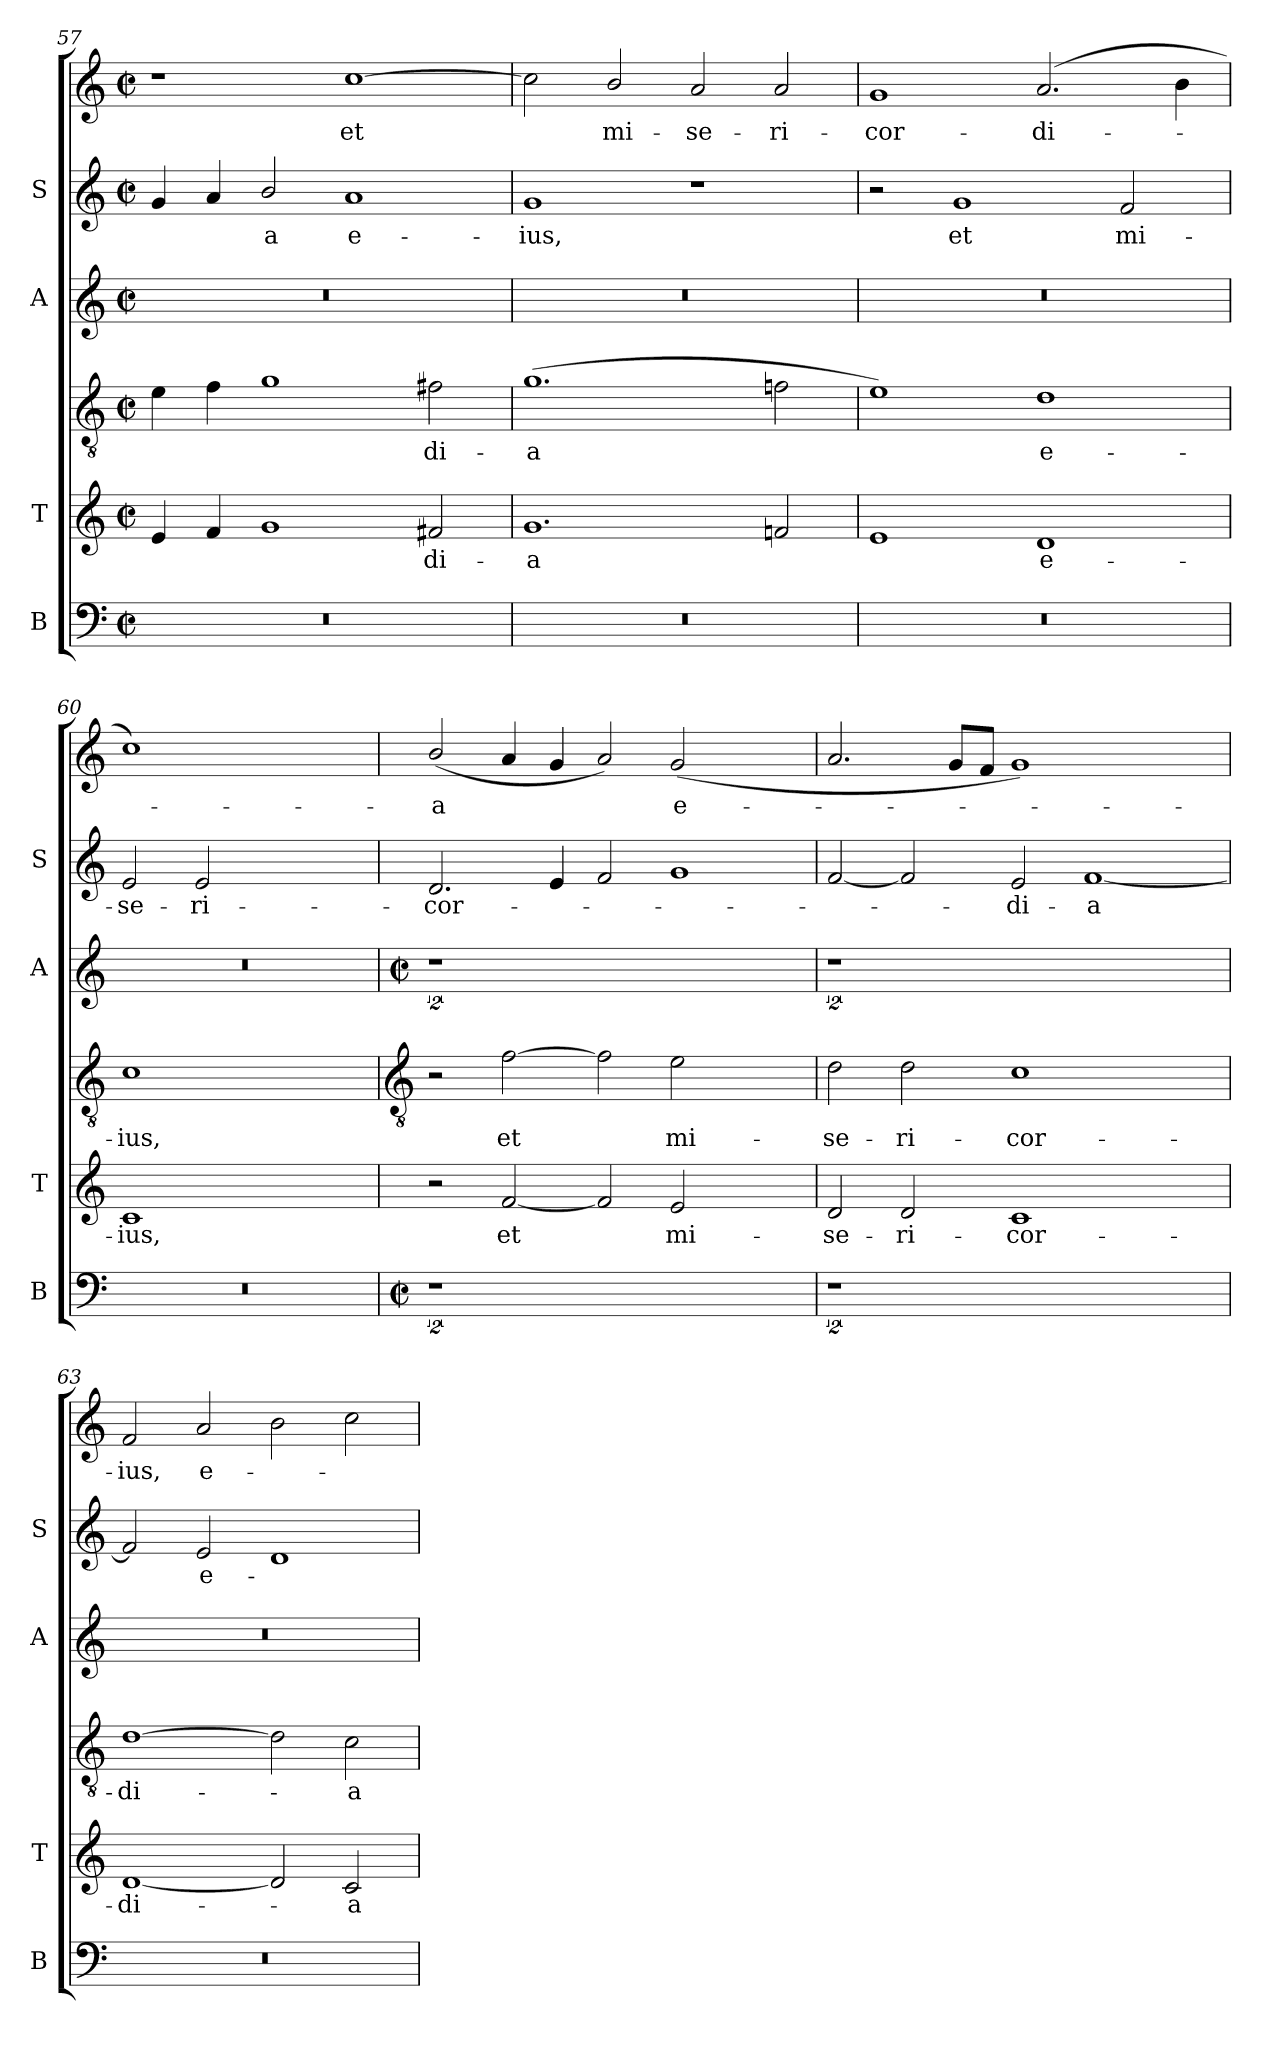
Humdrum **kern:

**kern	**kern	**text	**kern	**text	**kern	**kern	**text	**kern	**text
*part4	*part3	*part3	*part3	*part3	*part2	*part1	*part1	*part1	*part1
*staff6	*staff5	*staff5	*staff4	*staff4	*staff3	*staff2	*staff2	*staff1	*staff1
*I"B	*I"T	*	*	*	*I"A	*I"S	*	*	*
*I'B	*I'T	*	*	*	*I'A	*I'S	*	*	*
*clefF4	*	*	*clefGv2	*	*clefG2	*clefG2	*	*clefG2	*
*k[]	*k[]	*	*k[]	*	*k[]	*k[]	*	*k[]	*
*C:	*C:	*	*C:	*	*C:	*C:	*	*C:	*
*M4/2	*M4/2	*	*M4/2	*	*M4/2	*M4/2	*	*M4/2	*
*met(c|)	*met(c|)	*	*met(c|)	*	*met(c|)	*met(c|)	*	*met(c|)	*
=57	=57	=57	=57	=57	=57	=57	=57	=57	=57
0r	4e	.	4e	.	0r	4g	.	1r	.
.	4f	.	4f	.	.	4a	.	.	.
!	!	!	!	!	!	!	!LO:LY:b	!	!
.	1g	.	1g	.	.	2b/	a	.	.
!	!	!	!	!	!	!	!LO:LY:b	!	!LO:LY:b
.	.	.	.	.	.	1a	e-	[1cc	et
!	!	!LO:LY:b	!	!LO:LY:b	!	!	!	!	!
.	2f#	di-	2f#	di-	.	.	.	.	.
=58	=58	=58	=58	=58	=58	=58	=58	=58	=58
!	!	!LO:LY:b	!	!LO:LY:b	!	!	!LO:LY:b	!	!
0r	1.g	-a	(>1.g	-a	0r	1g	-ius,	2cc]	.
!	!	!	!	!	!	!	!	!	!LO:LY:b
.	.	.	.	.	.	.	.	2b/	-mi-
!	!	!	!	!	!	!	!	!	!LO:LY:b
.	.	.	.	.	.	1r	.	2a	-se-
!	!	!	!	!	!	!	!	!	!LO:LY:b
.	2fn	.	2fn	.	.	.	.	2a	-ri-
=59	=59	=59	=59	=59	=59	=59	=59	=59	=59
!	!	!	!	!	!	!	!	!	!LO:LY:b
0r	1e	.	1e)	.	0r	2r	.	1g	cor-
!	!	!	!	!	!	!	!LO:LY:b	!	!
.	.	.	.	.	.	1g	et	.	.
!	!	!LO:LY:b	!	!LO:LY:b	!	!	!	!	!LO:LY:b
.	1d	e-	1d	e-	.	.	.	(>2.a	-di-
!	!	!	!	!	!	!	!LO:LY:b	!	!
.	.	.	.	.	.	2f	mi-	.	.
.	.	.	.	.	.	.	.	4b	.
=60	=60	=60	=60	=60	=60	=60	=60	=60	=60
!	!	!LO:LY:b	!	!LO:LY:b	!	!	!LO:LY:b	!	!
0r	1c	-ius,	1c	-ius,	0r	2e	-se-	1cc)	.
!	!	!	!	!	!	!	!LO:LY:b	!	!
.	.	.	.	.	.	2e	-ri-	.	.
.	1ryy	.	1ryy	.	.	1ryy	.	1ryy	.
!!LO:LB:g=z
=61	=61	=61	=61	=61	=61	=61	=61	=61	=61
*	*	*	*clefGv2	*	*	*	*	*	*
*M4/2	*	*	*	*	*M4/2	*	*	*	*
*met(c|)	*	*	*	*	*met(c|)	*	*	*	*
!	!	!	!	!	!	!	!LO:LY:b	!	!LO:LY:b
2%5r	2r	.	2r	.	2%5r	2.d	cor-	(<2b/	-a
!	!	!LO:LY:b	!	!LO:LY:b	!	!	!	!	!
.	[2f	et	[2f	et	.	.	.	4a	.
.	.	.	.	.	.	4e	.	4g	.
.	2f]	.	2f]	.	.	2f	.	2a)	.
!	!	!LO:LY:b	!	!LO:LY:b	!	!	!	!	!LO:LY:b
.	2e	mi-	2e	mi-	.	1g	.	(<2g	e-
.	2ryy	.	2ryy	.	.	.	.	2ryy	.
=62A	=62A	=62A	=62A	=62A	=62A	=62A	=62A	=62A	=62A
!	!	!LO:LY:b	!	!LO:LY:b	!	!	!	!	!
2%5r	2d	-se-	2d	-se-	2%5r	[2f	.	2.a	.
!	!	!LO:LY:b	!	!LO:LY:b	!	!	!	!	!
.	2d	-ri-	2d	-ri-	.	2f]	.	.	.
.	.	.	.	.	.	.	.	8gL	.
.	.	.	.	.	.	.	.	8fJ	.
!	!	!LO:LY:b	!	!LO:LY:b	!	!	!LO:LY:b	!	!
.	1c	-cor-	1c	-cor-	.	2e	di-	1g)	.
!	!	!	!	!	!	!	!LO:LY:b	!	!
.	.	.	.	.	.	[1f	-a	.	.
.	2ryy	.	2ryy	.	.	.	.	2ryy	.
=63A	=63A	=63A	=63A	=63A	=63A	=63A	=63A	=63A	=63A
!	!	!LO:LY:b	!	!LO:LY:b	!	!	!	!	!LO:LY:b
0r	[1d	-di-	[1d	-di-	0r	2f]	.	2f	ius,
!	!	!	!	!	!	!	!LO:LY:b	!	!LO:LY:b
.	.	.	.	.	.	2e	e-	2a	e-
.	2d]	.	2d]	.	.	1d	.	2b	.
!	!	!LO:LY:b	!	!LO:LY:b	!	!	!	!	!
.	2c	a	2c	a	.	.	.	2cc	.
=	=	=	=	=	=	=	=	=	=
*-	*-	*-	*-	*-	*-	*-	*-	*-	*-
